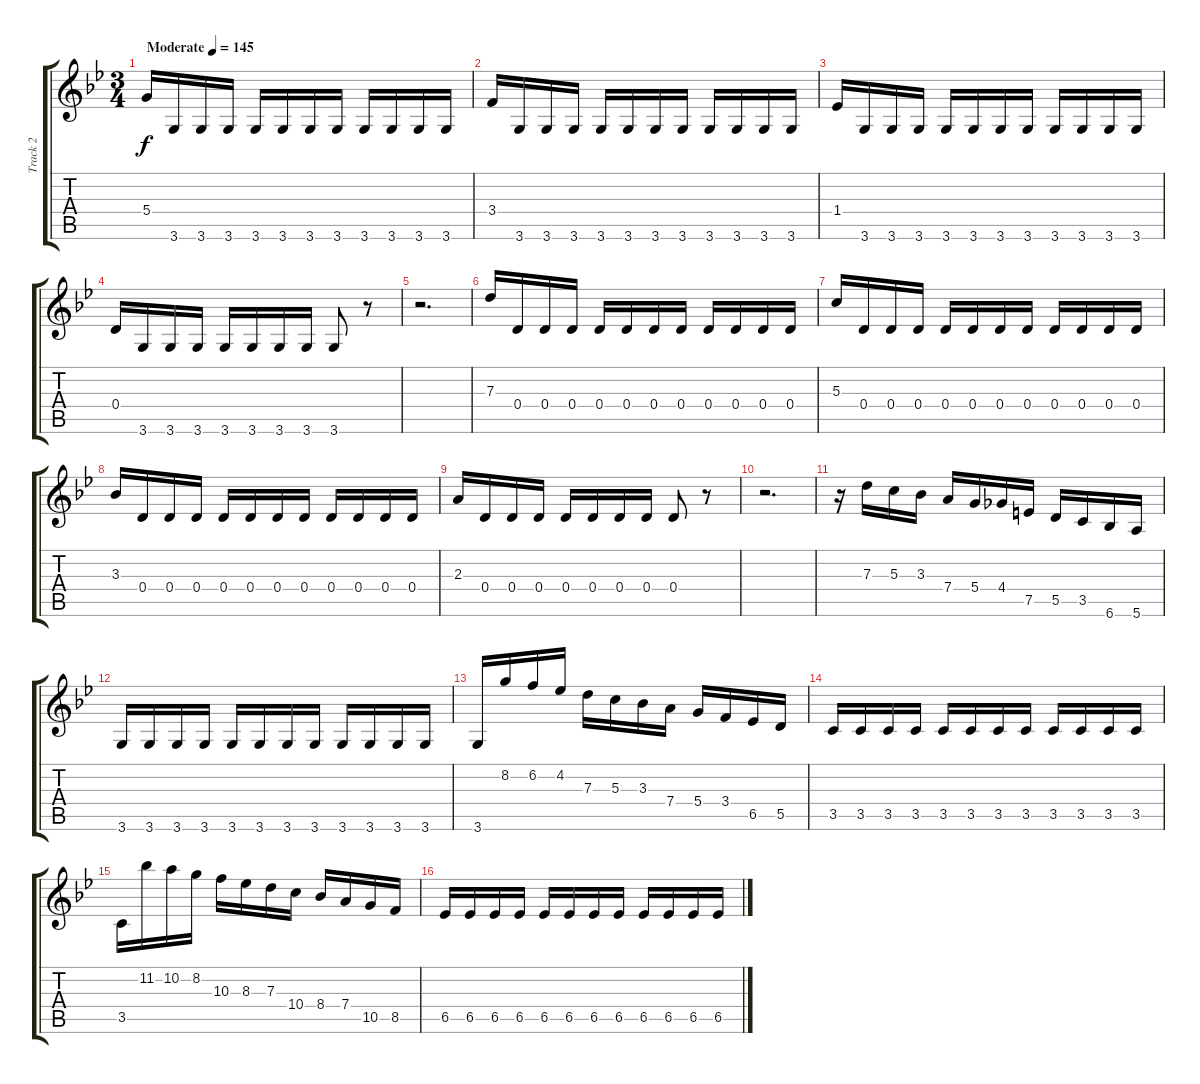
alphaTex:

\track ("Track 2" "Track 2") {instrument distortionguitar}
\staff {score tabs}
\tuning (E4 B3 G3 D3 A2 E2) {hide}
\ts (3 4)
\tempo (145 "Moderate")
\clef g2
\ks bb
5.4.16{dy f instrument distortionguitar} 3.6.16 3.6.16 3.6.16 3.6.16 3.6.16 3.6.16 3.6.16 3.6.16 3.6.16 3.6.16 3.6.16 |
3.4.16 3.6.16 3.6.16 3.6.16 3.6.16 3.6.16 3.6.16 3.6.16 3.6.16 3.6.16 3.6.16 3.6.16 |
1.4.16 3.6.16 3.6.16 3.6.16 3.6.16 3.6.16 3.6.16 3.6.16 3.6.16 3.6.16 3.6.16 3.6.16 |
0.4.16 3.6.16 3.6.16 3.6.16 3.6.16 3.6.16 3.6.16 3.6.16 3.6.8 r.8 |
r.2{d} |
7.3.16 0.4.16 0.4.16 0.4.16 0.4.16 0.4.16 0.4.16 0.4.16 0.4.16 0.4.16 0.4.16 0.4.16 |
5.3.16 0.4.16 0.4.16 0.4.16 0.4.16 0.4.16 0.4.16 0.4.16 0.4.16 0.4.16 0.4.16 0.4.16 |
3.3.16 0.4.16 0.4.16 0.4.16 0.4.16 0.4.16 0.4.16 0.4.16 0.4.16 0.4.16 0.4.16 0.4.16 |
2.3.16 0.4.16 0.4.16 0.4.16 0.4.16 0.4.16 0.4.16 0.4.16 0.4.8 r.8 |
r.2{d} |
r.16 7.3.16 5.3.16 3.3.16 7.4.16 5.4.16 4.4.16 7.5.16 5.5.16 3.5.16 6.6.16 5.6.16 |
3.6.16 3.6.16 3.6.16 3.6.16 3.6.16 3.6.16 3.6.16 3.6.16 3.6.16 3.6.16 3.6.16 3.6.16 |
3.6.16 8.2.16 6.2.16 4.2.16 7.3.16 5.3.16 3.3.16 7.4.16 5.4.16 3.4.16 6.5.16 5.5.16 |
3.5.16 3.5.16 3.5.16 3.5.16 3.5.16 3.5.16 3.5.16 3.5.16 3.5.16 3.5.16 3.5.16 3.5.16 |
3.5.16 11.2.16 10.2.16 8.2.16 10.3.16 8.3.16 7.3.16 10.4.16 8.4.16 7.4.16 10.5.16 8.5.16 |
6.5.16 6.5.16 6.5.16 6.5.16 6.5.16 6.5.16 6.5.16 6.5.16 6.5.16 6.5.16 6.5.16 6.5.16
